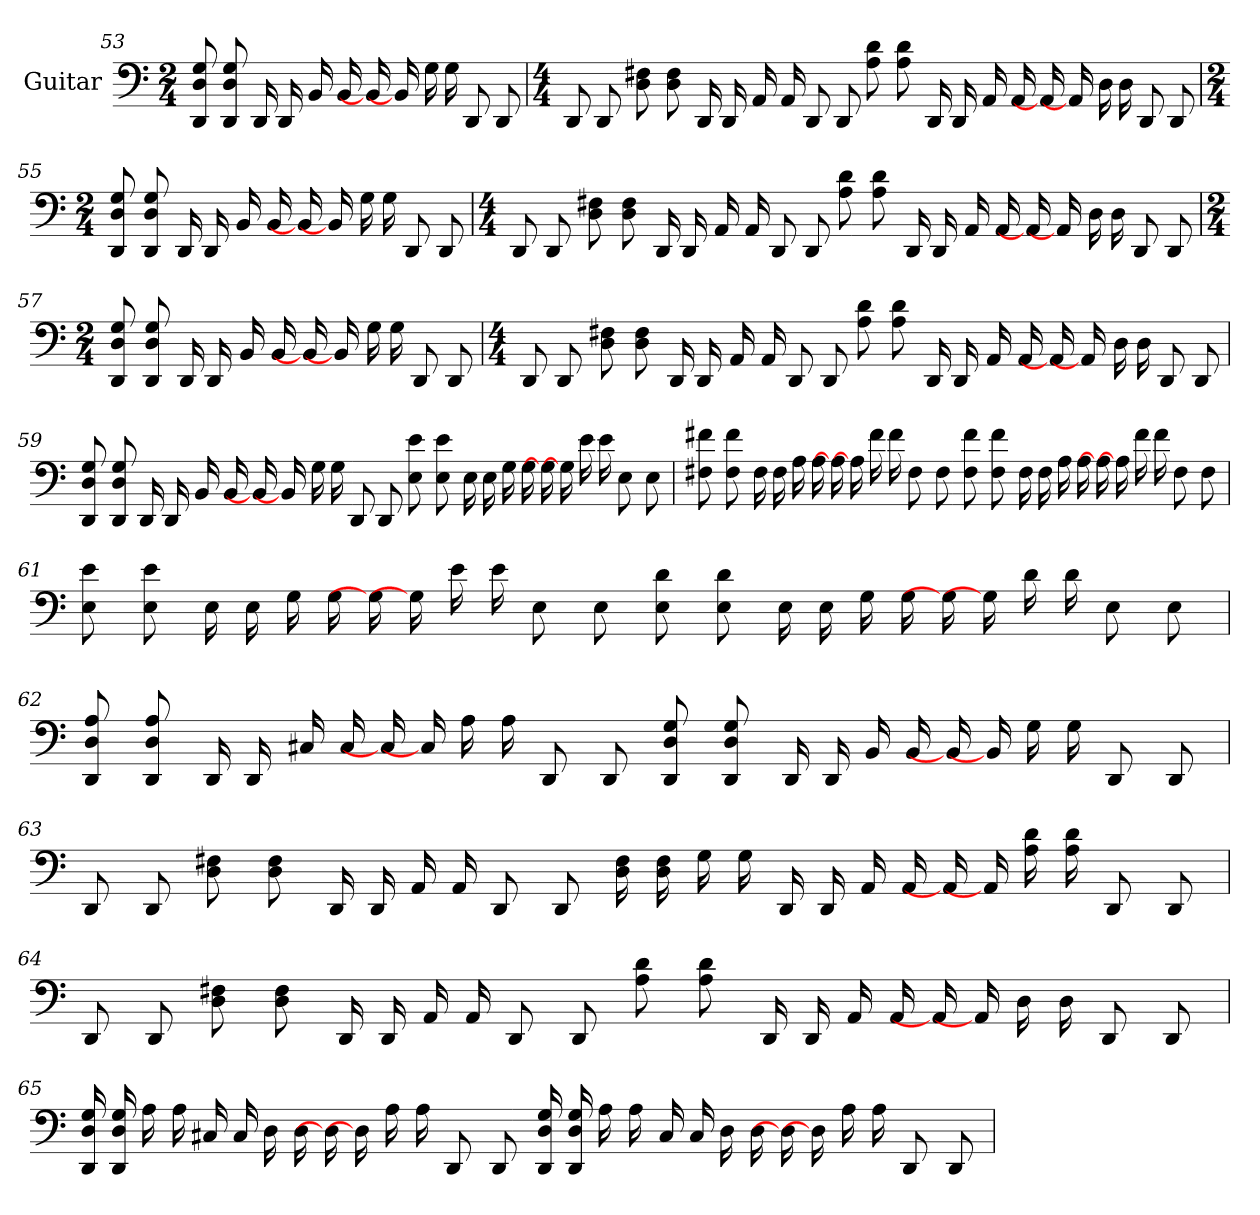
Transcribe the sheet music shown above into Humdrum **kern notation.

**kern
*part1
*staff1
*I"Guitar
*
*k[]
*M2/4
=53
8G 8D 8DD
8G 8D 8DD
16DD
16DD
16BB
16BB
16BB]
16BB]
16G
16G
8DD
8DD
=54
*M4/4
8DD
8DD
8F# 8D
8F# 8D
16DD
16DD
16AA
16AA
8DD
8DD
8d 8A
8d 8A
16DD
16DD
16AA
16AA
16AA]
16AA]
16D
16D
8DD
8DD
=55
*M2/4
8G 8D 8DD
8G 8D 8DD
16DD
16DD
16BB
16BB
16BB]
16BB]
16G
16G
8DD
8DD
=56
*M4/4
8DD
8DD
8F# 8D
8F# 8D
16DD
16DD
16AA
16AA
8DD
8DD
8d 8A
8d 8A
16DD
16DD
16AA
16AA
16AA]
16AA]
16D
16D
8DD
8DD
=57
*M2/4
8G 8D 8DD
8G 8D 8DD
16DD
16DD
16BB
16BB
16BB]
16BB]
16G
16G
8DD
8DD
=58
*M4/4
8DD
8DD
8F# 8D
8F# 8D
16DD
16DD
16AA
16AA
8DD
8DD
8d 8A
8d 8A
16DD
16DD
16AA
16AA
16AA]
16AA]
16D
16D
8DD
8DD
=59
8G 8D 8DD
8G 8D 8DD
16DD
16DD
16BB
16BB
16BB]
16BB]
16G
16G
8DD
8DD
8e 8E
8e 8E
16E
16E
16G
16G
16G]
16G]
16e
16e
8E
8E
=60
8f# 8F#
8f# 8F#
16F#
16F#
16A
16A
16A]
16A]
16f#
16f#
8F#
8F#
8f# 8F#
8f# 8F#
16F#
16F#
16A
16A
16A]
16A]
16f#
16f#
8F#
8F#
=61
8e 8E
8e 8E
16E
16E
16G
16G
16G]
16G]
16e
16e
8E
8E
8d 8E
8d 8E
16E
16E
16G
16G
16G]
16G]
16d
16d
8E
8E
=62
8A 8D 8DD
8A 8D 8DD
16DD
16DD
16C#
16C#
16C#]
16C#]
16A
16A
8DD
8DD
8G 8D 8DD
8G 8D 8DD
16DD
16DD
16BB
16BB
16BB]
16BB]
16G
16G
8DD
8DD
=63
8DD
8DD
8F# 8D
8F# 8D
16DD
16DD
16AA
16AA
8DD
8DD
16F# 16D
16F# 16D
16G
16G
16DD
16DD
16AA
16AA
16AA]
16AA]
16d 16A
16d 16A
8DD
8DD
=64
8DD
8DD
8F# 8D
8F# 8D
16DD
16DD
16AA
16AA
8DD
8DD
8d 8A
8d 8A
16DD
16DD
16AA
16AA
16AA]
16AA]
16D
16D
8DD
8DD
=65
16G 16D 16DD
16G 16D 16DD
16A
16A
16C#
16C#
16D
16D
16D]
16D]
16A
16A
8DD
8DD
16G 16D 16DD
16G 16D 16DD
16A
16A
16C#
16C#
16D
16D
16D]
16D]
16A
16A
8DD
8DD
=
*-
